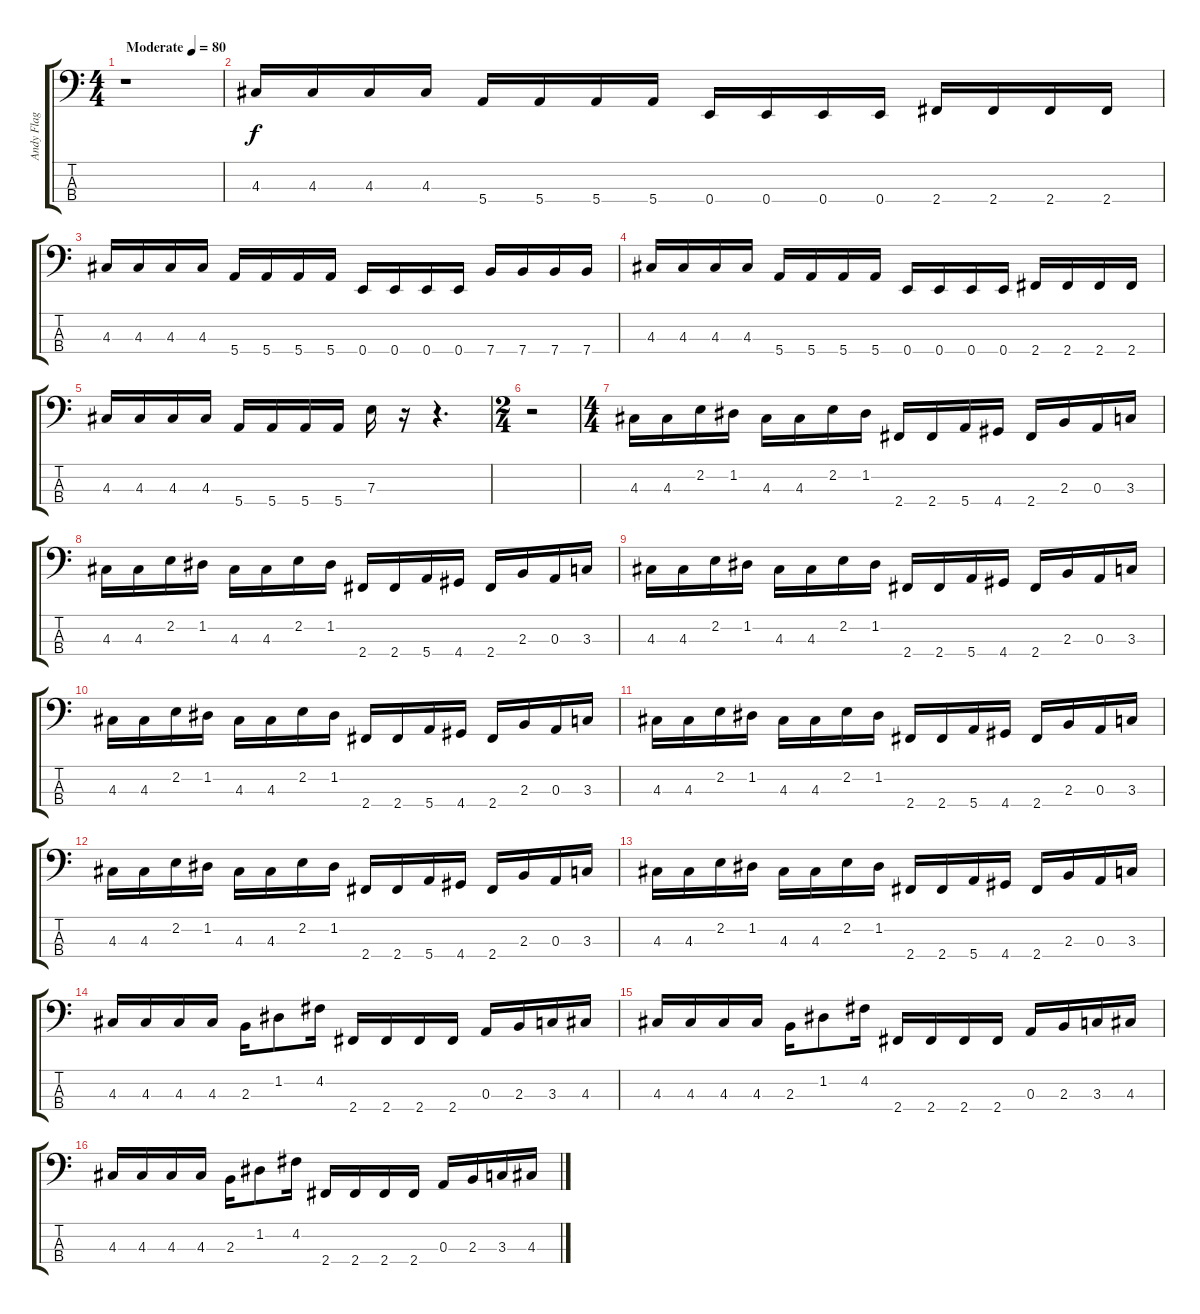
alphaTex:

\track ("Andy Flag" "Andy Flag") {instrument electricbasspick}
\staff {score tabs}
\tuning (G2 D2 A1 E1) {hide}
\ts (4 4)
\tempo (80 "Moderate")
\clef f4
\ks c
r.1{dy f instrument electricbasspick} |
4.3.16 4.3.16 4.3.16 4.3.16 5.4.16 5.4.16 5.4.16 5.4.16 0.4.16 0.4.16 0.4.16 0.4.16 2.4.16 2.4.16 2.4.16 2.4.16 |
4.3.16 4.3.16 4.3.16 4.3.16 5.4.16 5.4.16 5.4.16 5.4.16 0.4.16 0.4.16 0.4.16 0.4.16 7.4.16 7.4.16 7.4.16 7.4.16 |
4.3.16 4.3.16 4.3.16 4.3.16 5.4.16 5.4.16 5.4.16 5.4.16 0.4.16 0.4.16 0.4.16 0.4.16 2.4.16 2.4.16 2.4.16 2.4.16 |
4.3.16 4.3.16 4.3.16 4.3.16 5.4.16 5.4.16 5.4.16 5.4.16 7.3.16 r.16 r.4{d} |
\ts (2 4)
r.2 |
\ts (4 4)
4.3.16 4.3.16 2.2.16 1.2.16 4.3.16 4.3.16 2.2.16 1.2.16 2.4.16 2.4.16 5.4.16 4.4.16 2.4.16 2.3.16 0.3.16 3.3.16 |
4.3.16 4.3.16 2.2.16 1.2.16 4.3.16 4.3.16 2.2.16 1.2.16 2.4.16 2.4.16 5.4.16 4.4.16 2.4.16 2.3.16 0.3.16 3.3.16 |
4.3.16 4.3.16 2.2.16 1.2.16 4.3.16 4.3.16 2.2.16 1.2.16 2.4.16 2.4.16 5.4.16 4.4.16 2.4.16 2.3.16 0.3.16 3.3.16 |
4.3.16 4.3.16 2.2.16 1.2.16 4.3.16 4.3.16 2.2.16 1.2.16 2.4.16 2.4.16 5.4.16 4.4.16 2.4.16 2.3.16 0.3.16 3.3.16 |
4.3.16 4.3.16 2.2.16 1.2.16 4.3.16 4.3.16 2.2.16 1.2.16 2.4.16 2.4.16 5.4.16 4.4.16 2.4.16 2.3.16 0.3.16 3.3.16 |
4.3.16 4.3.16 2.2.16 1.2.16 4.3.16 4.3.16 2.2.16 1.2.16 2.4.16 2.4.16 5.4.16 4.4.16 2.4.16 2.3.16 0.3.16 3.3.16 |
4.3.16 4.3.16 2.2.16 1.2.16 4.3.16 4.3.16 2.2.16 1.2.16 2.4.16 2.4.16 5.4.16 4.4.16 2.4.16 2.3.16 0.3.16 3.3.16 |
4.3.16 4.3.16 4.3.16 4.3.16 2.3.16 1.2.8 4.2.16 2.4.16 2.4.16 2.4.16 2.4.16 0.3.16 2.3.16 3.3.16 4.3.16 |
4.3.16 4.3.16 4.3.16 4.3.16 2.3.16 1.2.8 4.2.16 2.4.16 2.4.16 2.4.16 2.4.16 0.3.16 2.3.16 3.3.16 4.3.16 |
4.3.16 4.3.16 4.3.16 4.3.16 2.3.16 1.2.8 4.2.16 2.4.16 2.4.16 2.4.16 2.4.16 0.3.16 2.3.16 3.3.16 4.3.16
